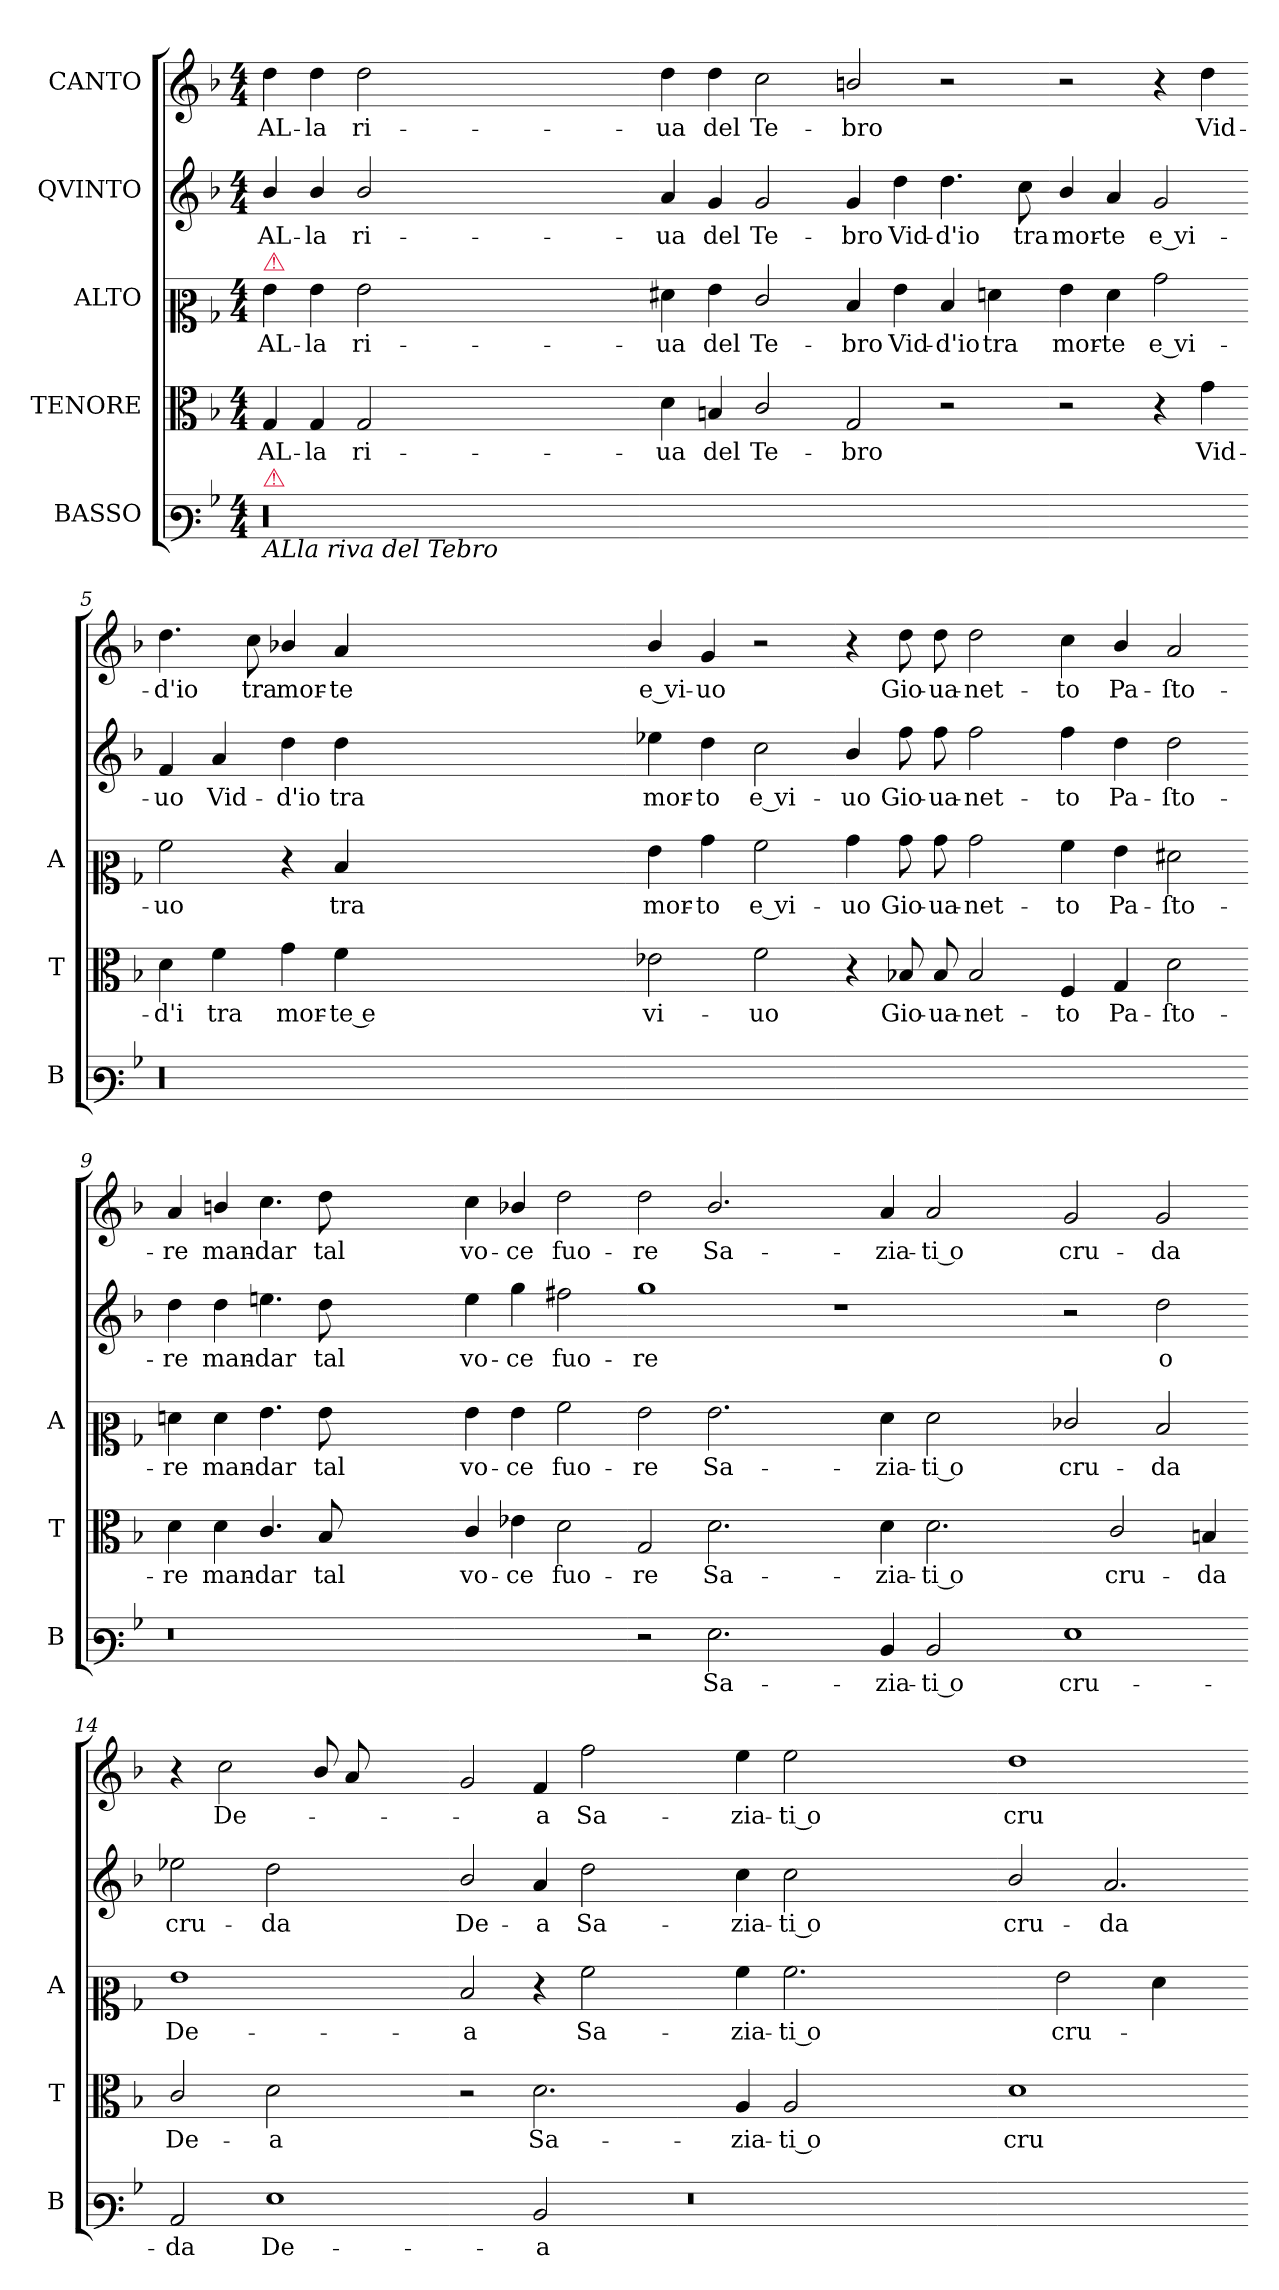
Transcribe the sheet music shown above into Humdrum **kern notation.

**kern	**text	**kern	**text	**kern	**text	**kern	**text	**kern	**text
*part5	*part5	*part4	*part4	*part3	*part3	*part2	*part2	*part1	*part1
*staff5	*staff5	*staff4	*staff4	*staff3	*staff3	*staff2	*staff2	*staff1	*staff1
*I"BASSO	*	*I"TENORE	*	*I"ALTO	*	*I"QVINTO	*	*I"CANTO	*
*I'B	*	*I'T	*	*I'A	*	*	*	*	*
*clefF3	*	*clefC3	*	*clefC2	*	*clefG2	*	*clefG2	*
*k[b-]	*	*k[b-]	*	*k[b-]	*	*k[b-]	*	*k[b-]	*
*M4/4	*	*M4/4	*	*M4/4	*	*M4/4	*	*M4/4	*
=1	=1	=1	=1	=1	=1	=1	=1	=1	=1
!	!	!	!	!LO:TX:a:color=crimson:t=⚠	!	!	!	!	!
!LO:TX:b:i:t=ALla riva del Tebro	!	!	!	!	!	!	!	!	!
!LO:TX:a:color=crimson:t=⚠	!	!	!	!	!	!	!	!	!
00r	.	4G/	AL-	4g\	AL-	4b-/	AL-	4dd\	AL-
.	.	4G/	-la	4g\	-la	4b-/	-la	4dd\	-la
.	.	2G/	ri-	2g\	ri-	2b-/	ri-	2dd\	ri-
.	.	0.ryy	.	0.ryy	.	0.ryy	.	0.ryy	.
=2-	=2-	=2-	=2-	=2-	=2-	=2-	=2-	=2-	=2-
1ryy	.	4d\	-ua	4f#X\	-ua	4a/	-ua	4dd\	-ua
.	.	4Bn/	del	4g\	del	4g/	del	4dd\	del
.	.	2c/	Te-	2e/	Te-	2g/	Te-	2cc\	Te-
=3-	=3-	=3-	=3-	=3-	=3-	=3-	=3-	=3-	=3-
1ryy	.	2G/	-bro	4d/	-bro	4g/	-bro	2bn/	-bro
.	.	.	.	4g\	Vid-	4dd\	Vid-	.	.
.	.	2r	.	4d/	-d'io	4.dd\	-d'io	2r	.
.	.	.	.	4fn\	tra	.	.	.	.
.	.	.	.	.	.	8cc\	tra	.	.
=4-	=4-	=4-	=4-	=4-	=4-	=4-	=4-	=4-	=4-
1ryy	.	2r	.	4g\	mor-	4b-/	mor-	2r	.
.	.	.	.	4f\	-te	4a/	-te	.	.
.	.	4r	.	2b-\	e vi-	2g/	e vi-	4r	.
.	.	4g\	Vid-	.	.	.	.	4dd\	Vid-
=5-	=5-	=5-	=5-	=5-	=5-	=5-	=5-	=5-	=5-
00r	.	4d\	-d'i	2a\	-uo	4f/	-uo	4.dd\	-d'io
.	.	4f\	tra	.	.	4a/	Vid-	.	.
.	.	.	.	.	.	.	.	8cc\	tra
.	.	4g\	mor-	4r	.	4dd\	-d'io	4b-X/	mor-
.	.	4f\	-te e	4d/	tra	4dd\	tra	4a/	-te
.	.	0.ryy	.	0.ryy	.	0.ryy	.	0.ryy	.
=6-	=6-	=6-	=6-	=6-	=6-	=6-	=6-	=6-	=6-
1ryy	.	2e-X\	vi-	4g\	mor-	4ee-X\	mor-	4b-/	e vi-
.	.	.	.	4b-\	-to	4dd\	-to	4g/	-uo
.	.	2f\	-uo	2a\	e vi-	2cc\	e vi-	2r	.
=7-	=7-	=7-	=7-	=7-	=7-	=7-	=7-	=7-	=7-
1ryy	.	4r	.	4b-\	-uo	4b-/	-uo	4r	.
.	.	8B-X/	Gio-	8b-\	Gio-	8ff\	Gio-	8dd\	Gio-
.	.	8B-/	-ua-	8b-\	-ua-	8ff\	-ua-	8dd\	-ua-
.	.	2B-/	-net-	2b-\	-net-	2ff\	-net-	2dd\	-net-
=8-	=8-	=8-	=8-	=8-	=8-	=8-	=8-	=8-	=8-
1ryy	.	4F/	-to	4a\	-to	4ff\	-to	4cc\	-to
.	.	4G/	Pa-	4g\	Pa-	4dd\	Pa-	4b-/	Pa-
.	.	2d\	-ſto-	2f#X\	-ſto-	2dd\	-ſto-	2a/	-ſto-
=9-	=9-	=9-	=9-	=9-	=9-	=9-	=9-	=9-	=9-
0r	.	4d\	-re	4fn	-re	4dd\	-re	4a/	-re
.	.	4d\	man-	4f\	man-	4dd\	man-	4bn/	man-
.	.	4.c/	-dar	4.g\	-dar	4.een\	-dar	4.cc\	-dar
.	.	8B-/	tal	8g\	tal	8dd\	tal	8dd\	tal
.	.	1ryy	.	1ryy	.	1ryy	.	1ryy	.
=10-	=10-	=10-	=10-	=10-	=10-	=10-	=10-	=10-	=10-
1ryy	.	4c/	vo-	4g\	vo-	4ee\	vo-	4cc\	vo-
.	.	4e-X\	-ce	4g\	-ce	4gg\	-ce	4b-X/	-ce
.	.	2d\	fuo-	2a\	fuo-	2ff#X\	fuo-	2dd\	fuo-
=11-	=11-	=11-	=11-	=11-	=11-	=11-	=11-	=11-	=11-
2r	.	2G/	-re	2g\	-re	1gg	-re	2dd\	-re
2.G\	Sa-	2.d\	Sa-	2.g\	Sa-	.	.	2.b-/	Sa-
.	.	.	.	.	.	4ryy	.	.	.
=12-	=12-	=12-	=12-	=12-	=12-	=12-	=12-	=12-	=12-
4ryy	.	4ryy	.	4ryy	.	1r	.	4ryy	.
4D/	-zia-	4d\	-zia-	4f\	-zia-	.	.	4a/	-zia-
2D/	-ti o	2.d\	-ti o	2f\	-ti o	.	.	2a/	-ti o
4ryy	.	.	.	4ryy	.	4ryy	.	4ryy	.
=13-	=13-	=13-	=13-	=13-	=13-	=13-	=13-	=13-	=13-
1G	cru-	4ryy	.	2e-X/	cru-	2r	.	2g/	cru-
.	.	2c/	cru-	.	.	.	.	.	.
.	.	.	.	2d/	-da	2dd\	o	2g/	-da
.	.	4Bn/	-da	.	.	.	.	.	.
=14-	=14-	=14-	=14-	=14-	=14-	=14-	=14-	=14-	=14-
2C/	-da	2c/	De-	1g	De-	2ee-X\	cru-	4r	.
.	.	.	.	.	.	.	.	2cc\	De-
1G/	De-	2d\	a	.	.	2dd\	-da	.	.
.	.	.	.	.	.	.	.	8b-/	.
.	.	.	.	.	.	.	.	8a/	.
.	.	2ryy	.	2ryy	.	2ryy	.	2ryy	.
=15-	=15-	=15-	=15-	=15-	=15-	=15-	=15-	=15-	=15-
2ryy	.	2r	.	2d/	a	2b-/	De-	2g/	.
2D/	a	2.d\	Sa-	4r	.	4a/	-a	4f/	-a
!	!	!	!	!	!LO:LY:i	!	!	!	!
.	.	.	.	2a\	Sa-	2dd\	Sa-	2ff\	Sa-
4ryy	.	.	.	.	.	.	.	.	.
=16-	=16-	=16-	=16-	=16-	=16-	=16-	=16-	=16-	=16-
0r	.	4ryy	.	4ryy	.	4ryy	.	4ryy	.
!	!	!	!	!	!LO:LY:i	!	!	!	!
.	.	4A/	-zia-	4a\	-zia-	4cc\	-zia-	4ee\	-zia-
!	!	!	!	!	!LO:LY:i	!	!	!	!
.	.	2A/	-ti o	2.a\	-ti o	2cc\	-ti o	2ee\	-ti o
.	.	1ryy	.	.	.	1ryy	.	1ryy	.
.	.	.	.	2.ryy	.	.	.	.	.
=17-	=17-	=17-	=17-	=17-	=17-	=17-	=17-	=17-	=17-
1ryy	.	1d	cru-	4ryy	.	2b-/	cru-	1dd	cru-
!	!	!	!	!	!LO:LY:i	!	!	!	!
.	.	.	.	2g\	cru-	.	.	.	.
.	.	.	.	.	.	2.a/	-da	.	.
.	.	.	.	4f\	.	.	.	.	.
4ryy	.	4ryy	.	4ryy	.	.	.	4ryy	.
=-	=-	=-	=-	=-	=-	=-	=-	=-	=-
*-	*-	*-	*-	*-	*-	*-	*-	*-	*-
